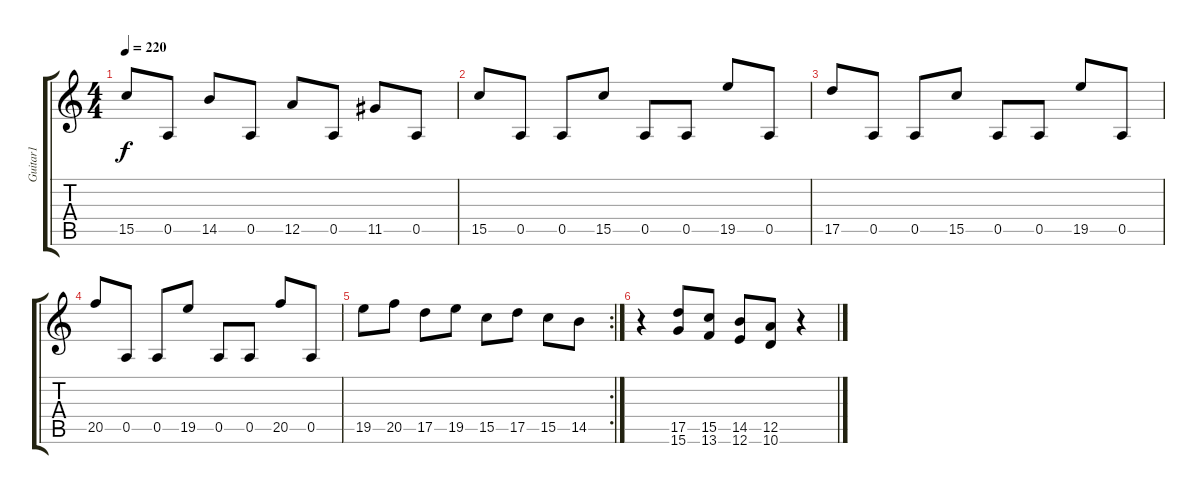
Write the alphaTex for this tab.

\track ("Guitar1" "Guitar1") {instrument acousticguitarsteel}
\staff {score tabs}
\tuning (E4 B3 G3 D3 A2 E2) {hide}
\ts (4 4)
\tempo 220
\clef g2
\ks c
15.5.8{dy f} 0.5.8 14.5.8 0.5.8 12.5.8 0.5.8 11.5.8 0.5.8 |
15.5.8 0.5.8 0.5.8 15.5.8 0.5.8 0.5.8 19.5.8 0.5.8 |
17.5.8 0.5.8 0.5.8 15.5.8 0.5.8 0.5.8 19.5.8 0.5.8 |
20.5.8 0.5.8 0.5.8 19.5.8 0.5.8 0.5.8 20.5.8 0.5.8 |
\rc 2
19.5.8 20.5.8 17.5.8 19.5.8 15.5.8 17.5.8 15.5.8 14.5.8 |
r.4 (17.5 15.6).8 (15.5 13.6).8 (14.5 12.6).8 (12.5 10.6).8 r.4
